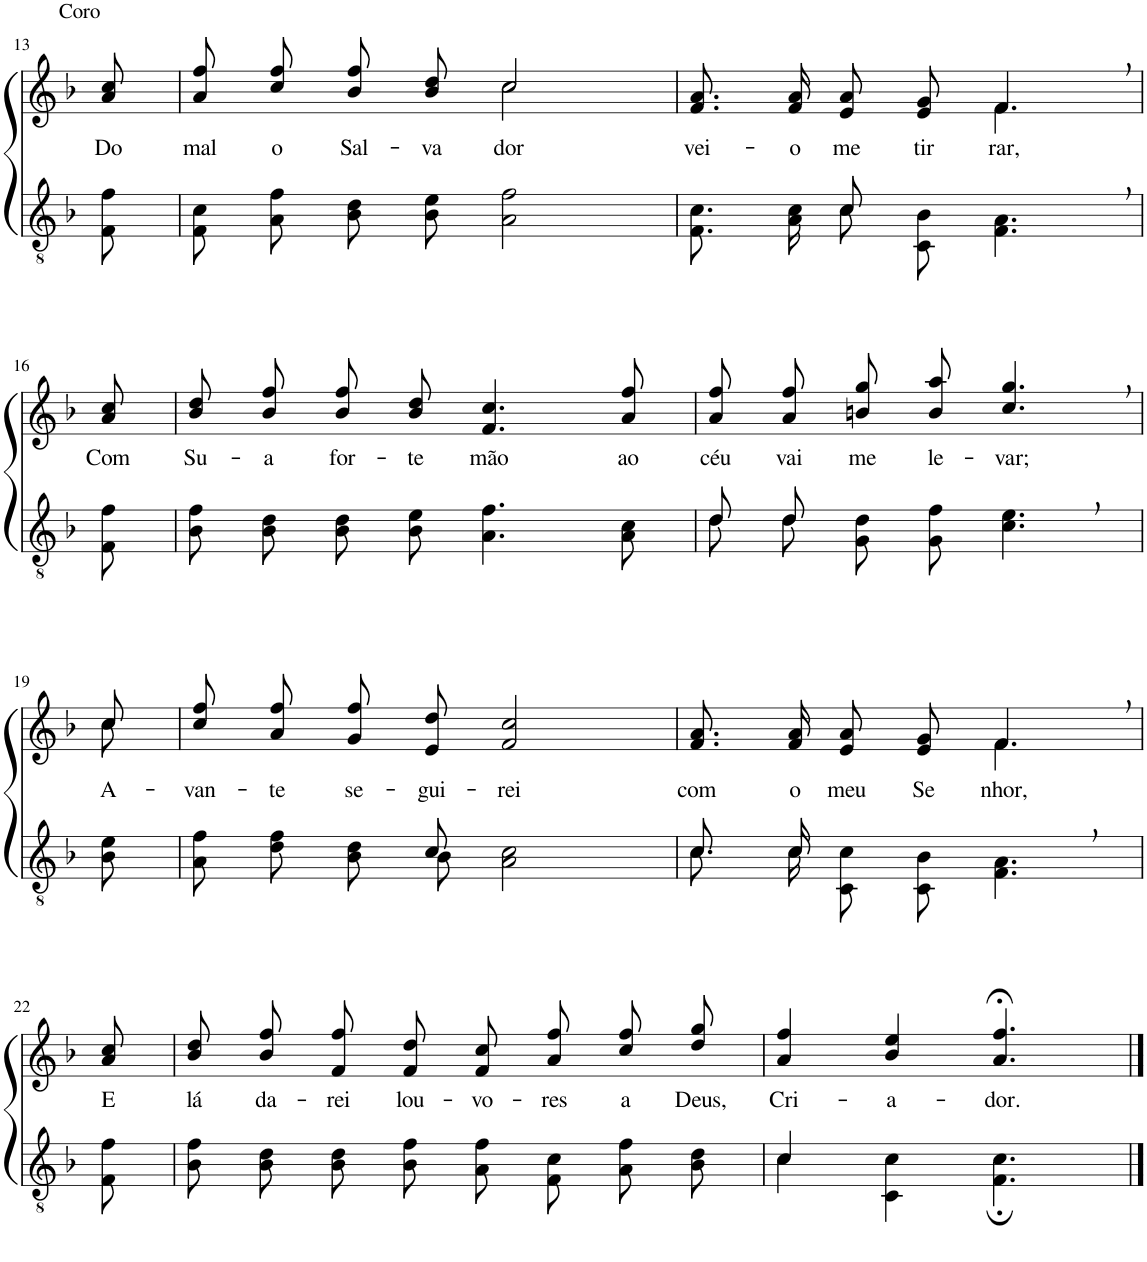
**kern	**kern	**text
*part2	*part1	*part1
*staff2	*staff1	*staff1
*I"Parte III e IV	*I"Parte I e II	*
!!LO:PB:g=z
*clefGv2	*clefG2	*
*Trd3c5	*Trd3c5	*
*k[b-]	*k[b-]	*
*M4/4	*M4/4	*
=13	=13	=13
!	!LO:TX:a:t=Coro	!
!	!	!LO:LY:b
8F\ 8f\	8a/ 8cc/	Do
=14	=14	=14
!	!	!LO:LY:b
*	*^	*
8F\ 8c\L	8a\ 8ff\L	2ryy	mal
!	!	!	!LO:LY:b
8A\ 8f\J	8cc\ 8ff\J	.	o
!	!	!	!LO:LY:b
8B-\ 8d\L	8b-\ 8ff\L	.	Sal-
!	!	!	!LO:LY:b
8B-\ 8e\J	8b-\ 8dd\J	.	-va-
!	!	!	!LO:LY:b
2A\ 2f\	2cc/	2cc\	-dor
=15	=15	=15	=15
*^	*	*	*
!	!	!	!	!LO:LY:b
4ryy	8.F/ 8.c/L	8.f/ 8.a/L	2ryy	vei-
!	!	!	!	!LO:LY:b
.	16A/ 16c/Jk	16f/ 16a/Jk	.	-o
!	!	!	!	!LO:LY:b
8c/	8c\L	8e/ 8a/L	.	me
!	!	!	!	!LO:LY:b
2ryy	8C\ 8B-\J	8e/ 8g/J	.	tir-
!	!	!	!	!LO:LY:b
.	4.F\ 4.A\	4.f,/	4.f\	-rar,
!!LO:LB:g=z
=16	=16	=16	=16	=16
!	!	!	!	!LO:LY:b
*v	*v	*	*	*
*	*v	*v	*
8F\ 8f\	8a/ 8cc/	Com
=17	=17	=17
!	!	!LO:LY:b
8B-\ 8f\L	8b-\ 8dd\L	Su-
!	!	!LO:LY:b
8B-\ 8d\J	8b-\ 8ff\J	-a
!	!	!LO:LY:b
8B-\ 8d\L	8b-\ 8ff\L	for-
!	!	!LO:LY:b
8B-\ 8e\J	8b-\ 8dd\J	-te
!	!	!LO:LY:b
4.A\ 4.f\	4.f/ 4.cc/	mão
!	!	!LO:LY:b
8A\ 8c\	8a/ 8ff/	ao
=18	=18	=18
*^	*	*
!	!	!	!LO:LY:b
8d/L	8d\L	8a\ 8ff\L	céu
!	!	!	!LO:LY:b
8d/J	8d\J	8a\ 8ff\J	vai
!	!	!	!LO:LY:b
2ryy	8G\ 8d\L	8bn\ 8gg\L	me
!	!	!	!LO:LY:b
.	8G\ 8f\J	8b\ 8aa\J	le-
!	!	!	!LO:LY:b
.	4.c\ 4.e\	4.cc/, 4.gg/,	-var;
8ryy	.	.	.
*v	*v	*	*
!!LO:LB:g=z
=19	=19	=19
!	!	!LO:LY:b
*	*^	*
8B-\ 8e\	8cc\	8cc/	A-
=20	=20	=20	=20
*^	*	*	*
!	!	!	!	!LO:LY:b
*	*	*v	*v	*
8A\ 8f\L	4.ryy	8cc\ 8ff\L	-van-
!	!	!	!LO:LY:b
8d\ 8f\J	.	8a\ 8ff\J	-te
!	!	!	!LO:LY:b
8B-\ 8d\L	.	8g\ 8ff\L	se-
!	!	!	!LO:LY:b
8B-\J	8c/	8e\ 8dd\J	-gui-
!	!	!	!LO:LY:b
2A\ 2c\	2ryy	2f/ 2cc/	-rei
=21	=21	=21	=21
!	!	!	!LO:LY:b
*	*	*^	*
8.c/L	8.c\L	8.f/ 8.a/L	2ryy	com
!	!	!	!	!LO:LY:b
16c/Jk	16c\Jk	16f/ 16a/Jk	.	o
!	!	!	!	!LO:LY:b
2ryy	8C/ 8c/L	8e/ 8a/L	.	meu
!	!	!	!	!LO:LY:b
.	8C/ 8B-/J	8e/ 8g/J	.	Se-
!	!	!	!	!LO:LY:b
.	4.F\ 4.A\	4.f,/	4.f\	-nhor,
8ryy	.	.	.	.
*v	*v	*	*	*
*	*v	*v	*
!!LO:LB:g=z
=22	=22	=22
!	!	!LO:LY:b
8F\ 8f\	8a/ 8cc/	E
=23	=23	=23
!	!	!LO:LY:b
8B-\ 8f\L	8b-\ 8dd\L	lá
!	!	!LO:LY:b
8B-\ 8d\J	8b-\ 8ff\J	da-
!	!	!LO:LY:b
8B-\ 8d\L	8f/ 8ff/L	-rei
!	!	!LO:LY:b
8B-\ 8f\J	8f/ 8dd/J	lou-
!	!	!LO:LY:b
8A\ 8f\L	8f\ 8cc\L	-vo-
!	!	!LO:LY:b
8F\ 8c\J	8a\ 8ff\J	-res
!	!	!LO:LY:b
8A\ 8f\L	8cc\ 8ff\L	a
!	!	!LO:LY:b
8B-\ 8d\J	8dd\ 8gg\J	Deus,
=24	=24	=24
*^	*	*
!	!	!	!LO:LY:b
4c/	4c\	4a/ 4ff/	Cri-
!	!	!	!LO:LY:b
2ryy	4C\ 4c\	4b-/ 4ee/	-a-
!	!	!	!LO:LY:b
.	4.F\; 4.c\;	4.a/;< 4.ff/;<	-dor.
8ryy	.	.	.
*v	*v	*	*
==	==	==
*-	*-	*-
